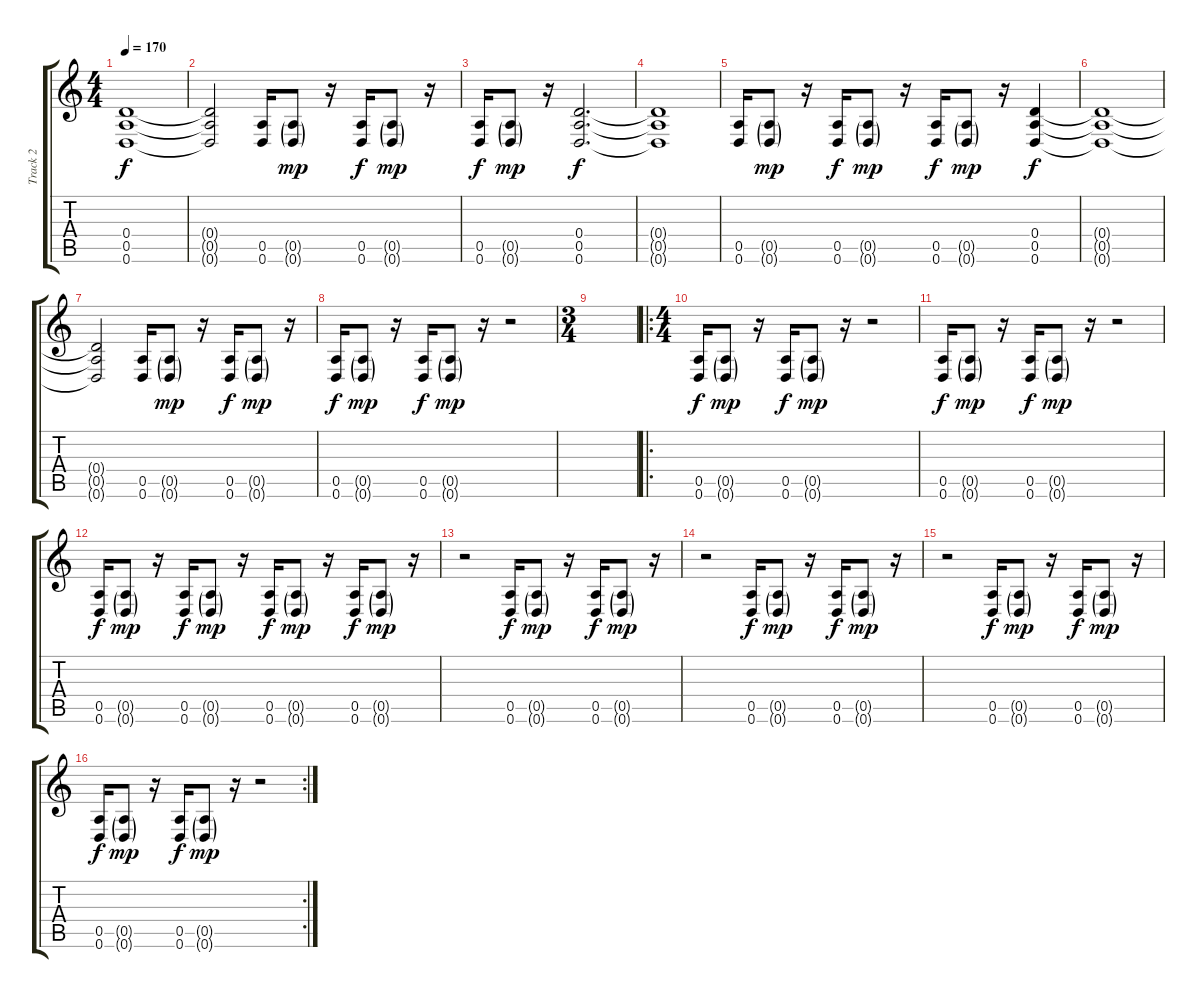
\track ("Track 2" "Track 2") {instrument overdrivenguitar}
\staff {score tabs}
\tuning (E4 B3 G3 D3 A2 D2) {hide}
\ts (4 4)
\tempo 170
\clef g2
\ks c
(0.4{t} 0.5{t} 0.6{t}).1{dy f} |
(0.4{t} 0.5{t} 0.6{t}).2 (0.5 0.6).16 (0.5{g} 0.6{g}).8{dy mp} r.16 (0.5 0.6).16{dy f} (0.5{g} 0.6{g}).8{dy mp} r.16 |
(0.5 0.6).16{dy f} (0.5{g} 0.6{g}).8{dy mp} r.16 (0.4 0.5 0.6).2{d dy f} |
(0.4{t} 0.5{t} 0.6{t}).1 |
(0.5 0.6).16 (0.5{g} 0.6{g}).8{dy mp} r.16 (0.5 0.6).16{dy f} (0.5{g} 0.6{g}).8{dy mp} r.16 (0.5 0.6).16{dy f} (0.5{g} 0.6{g}).8{dy mp} r.16 (0.4 0.5 0.6).4{dy f} |
(0.4{t} 0.5{t} 0.6{t}).1 |
(0.4{t} 0.5{t} 0.6{t}).2 (0.5 0.6).16 (0.5{g} 0.6{g}).8{dy mp} r.16 (0.5 0.6).16{dy f} (0.5{g} 0.6{g}).8{dy mp} r.16 |
(0.5 0.6).16{dy f} (0.5{g} 0.6{g}).8{dy mp} r.16 (0.5 0.6).16{dy f} (0.5{g} 0.6{g}).8{dy mp} r.16 r.2 |
\ts (3 4)
|
\ro
\ts (4 4)
(0.5 0.6).16{dy f} (0.5{g} 0.6{g}).8{dy mp} r.16 (0.5 0.6).16{dy f} (0.5{g} 0.6{g}).8{dy mp} r.16 r.2 |
(0.5 0.6).16{dy f} (0.5{g} 0.6{g}).8{dy mp} r.16 (0.5 0.6).16{dy f} (0.5{g} 0.6{g}).8{dy mp} r.16 r.2 |
(0.5 0.6).16{dy f} (0.5{g} 0.6{g}).8{dy mp} r.16 (0.5 0.6).16{dy f} (0.5{g} 0.6{g}).8{dy mp} r.16 (0.5 0.6).16{dy f} (0.5{g} 0.6{g}).8{dy mp} r.16 (0.5 0.6).16{dy f} (0.5{g} 0.6{g}).8{dy mp} r.16 |
r.2 (0.5 0.6).16{dy f} (0.5{g} 0.6{g}).8{dy mp} r.16 (0.5 0.6).16{dy f} (0.5{g} 0.6{g}).8{dy mp} r.16 |
r.2 (0.5 0.6).16{dy f} (0.5{g} 0.6{g}).8{dy mp} r.16 (0.5 0.6).16{dy f} (0.5{g} 0.6{g}).8{dy mp} r.16 |
r.2 (0.5 0.6).16{dy f} (0.5{g} 0.6{g}).8{dy mp} r.16 (0.5 0.6).16{dy f} (0.5{g} 0.6{g}).8{dy mp} r.16 |
\rc 2
(0.5 0.6).16{dy f} (0.5{g} 0.6{g}).8{dy mp} r.16 (0.5 0.6).16{dy f} (0.5{g} 0.6{g}).8{dy mp} r.16 r.2
